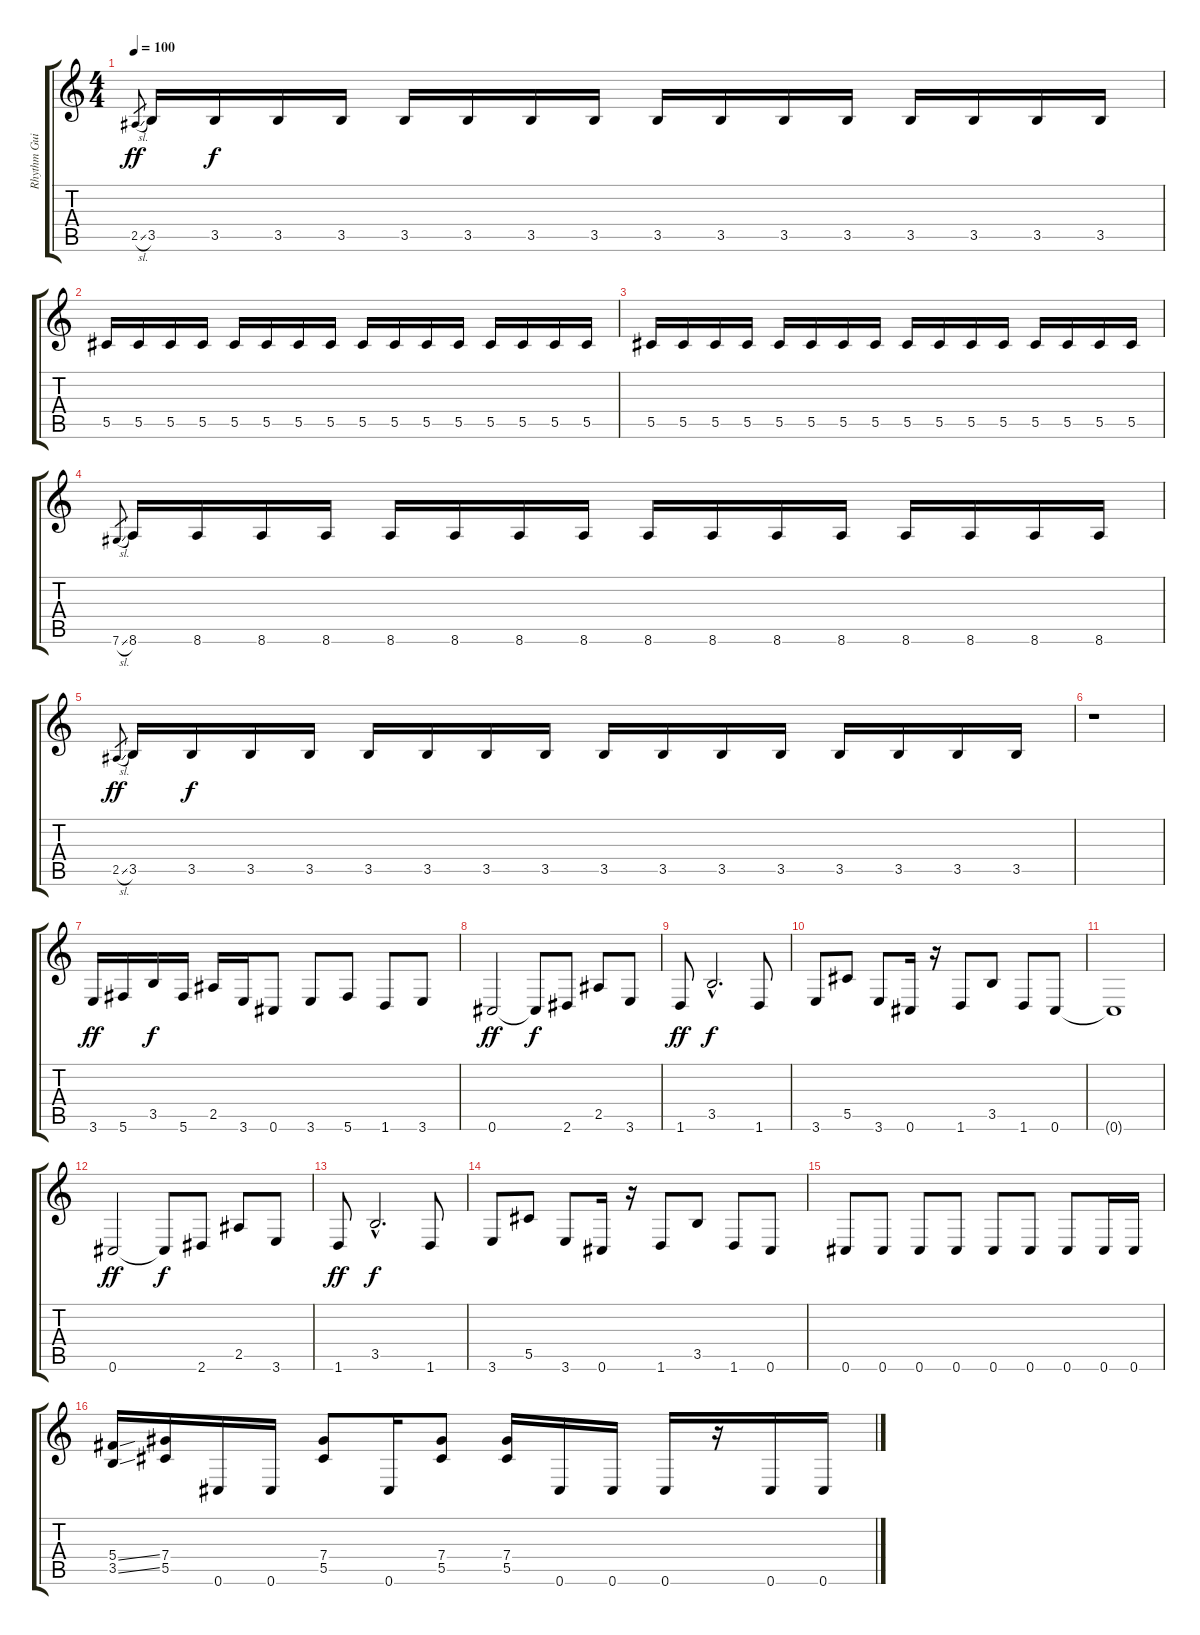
\track ("Rhythm Guitar" "Rhythm Gui") {instrument distortionguitar}
\staff {score tabs}
\tuning (Eb4 Bb3 Gb3 Db3 Ab2 Db2) {hide}
\ts (4 4)
\tempo 100
\clef g2
\ks c
2.5{sl}.8{gr dy ff} 3.5.16 3.5.16{dy f} 3.5.16 3.5.16 3.5.16 3.5.16 3.5.16 3.5.16 3.5.16 3.5.16 3.5.16 3.5.16 3.5.16 3.5.16 3.5.16 3.5.16 |
5.5.16 5.5.16 5.5.16 5.5.16 5.5.16 5.5.16 5.5.16 5.5.16 5.5.16 5.5.16 5.5.16 5.5.16 5.5.16 5.5.16 5.5.16 5.5.16 |
5.5.16 5.5.16 5.5.16 5.5.16 5.5.16 5.5.16 5.5.16 5.5.16 5.5.16 5.5.16 5.5.16 5.5.16 5.5.16 5.5.16 5.5.16 5.5.16 |
7.6{sl}.8{gr} 8.6.16 8.6.16 8.6.16 8.6.16 8.6.16 8.6.16 8.6.16 8.6.16 8.6.16 8.6.16 8.6.16 8.6.16 8.6.16 8.6.16 8.6.16 8.6.16 |
2.5{sl}.8{gr dy ff} 3.5.16 3.5.16{dy f} 3.5.16 3.5.16 3.5.16 3.5.16 3.5.16 3.5.16 3.5.16 3.5.16 3.5.16 3.5.16 3.5.16 3.5.16 3.5.16 3.5.16 |
r.1 |
3.6.16{dy ff} 5.6.16 3.5.16{dy f} 5.6.16 2.5.16 3.6.16 0.6.8 3.6.8 5.6.8 1.6.8 3.6.8 |
0.6.2{dy ff} 0.6{t}.8{dy f} 2.6.8 2.5.8 3.6.8 |
1.6.8{dy ff} 3.5{hac}.2{d dy f} 1.6.8 |
3.6.8 5.5.8 3.6.8 0.6.16 r.16 1.6.8 3.5.8 1.6.8 0.6.8 |
0.6{t}.1 |
0.6.2{dy ff} 0.6{t}.8{dy f} 2.6.8 2.5.8 3.6.8 |
1.6.8{dy ff} 3.5{hac}.2{d dy f} 1.6.8 |
3.6.8 5.5.8 3.6.8 0.6.16 r.16 1.6.8 3.5.8 1.6.8 0.6.8 |
0.6.8 0.6.8 0.6.8 0.6.8 0.6.8 0.6.8 0.6.8 0.6.16 0.6.16 |
(5.4{ss} 3.5{ss}).16 (7.4 5.5).16 0.6.16 0.6.16 (7.4 5.5).8 0.6.16 (7.4 5.5).8 (7.4 5.5).16 0.6.16 0.6.16 0.6.16 r.16 0.6.16 0.6.16
